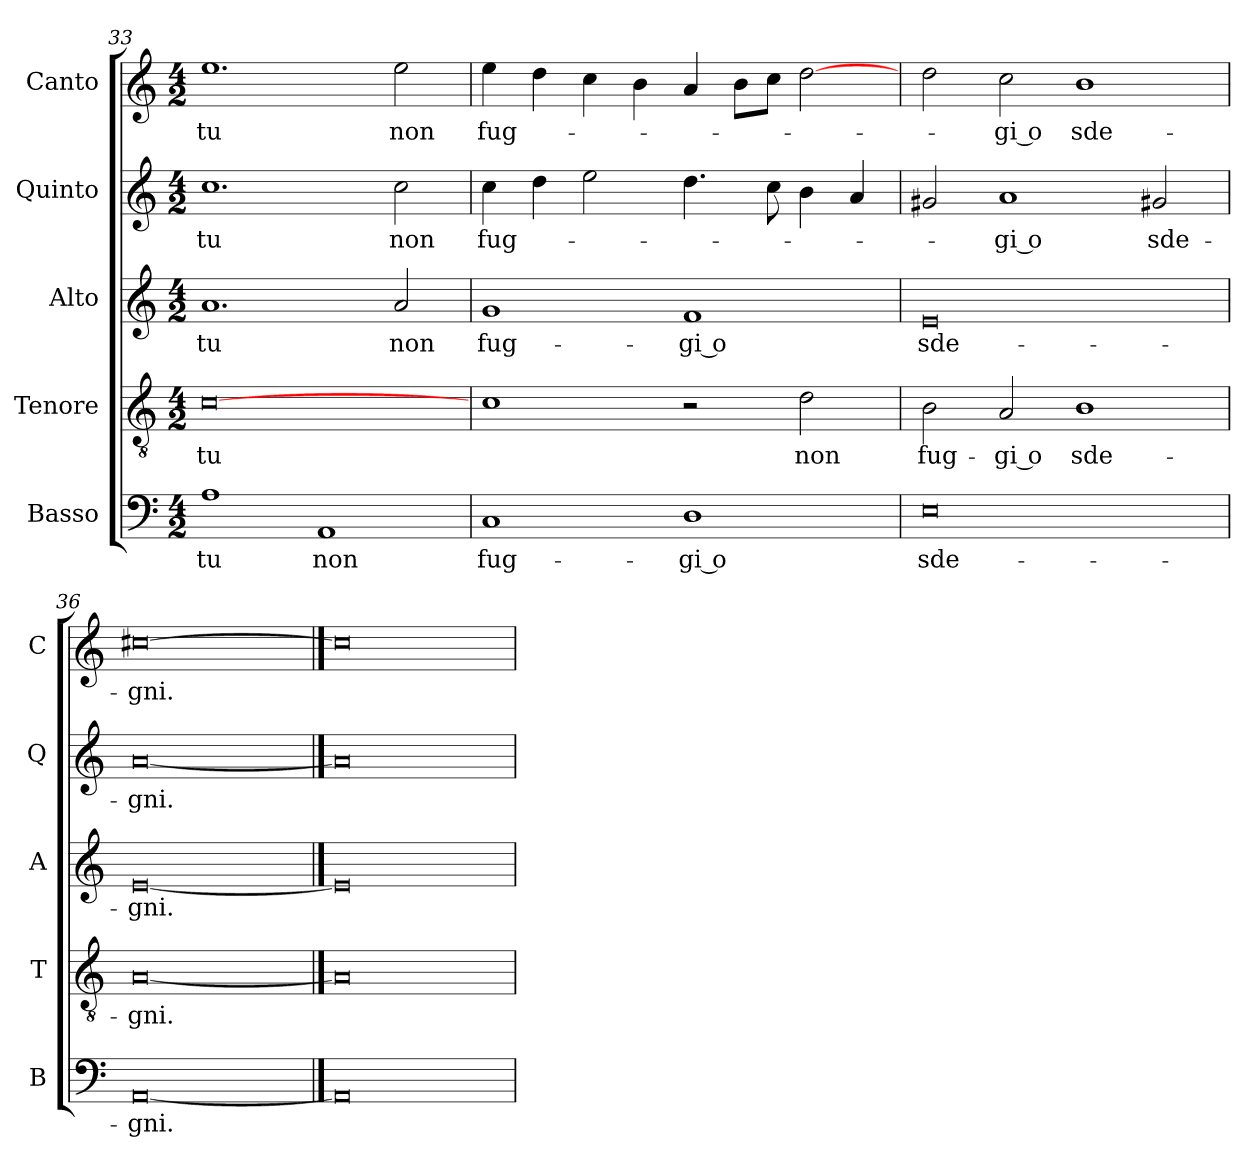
**kern	**text	**kern	**text	**kern	**text	**kern	**text	**kern	**text
*part5	*part5	*part4	*part4	*part3	*part3	*part2	*part2	*part1	*part1
*staff5	*staff5	*staff4	*staff4	*staff3	*staff3	*staff2	*staff2	*staff1	*staff1
*I"Basso	*	*I"Tenore	*	*I"Alto	*	*I"Quinto	*	*I"Canto	*
*I'B	*	*I'T	*	*I'A	*	*I'Q	*	*I'C	*
*clefF4	*	*clefGv2	*	*clefG2	*	*clefG2	*	*clefG2	*
*k[]	*	*k[]	*	*k[]	*	*k[]	*	*k[]	*
*C:	*	*C:	*	*C:	*	*C:	*	*C:	*
*M4/2	*	*M4/2	*	*M4/2	*	*M4/2	*	*M4/2	*
=33	=33	=33	=33	=33	=33	=33	=33	=33	=33
1A	tu	[0c	tu	1.a	tu	1.cc	tu	1.ee	tu
1AA	non	.	.	.	.	.	.	.	.
.	.	.	.	2a	non	2cc	non	2ee	non
=34	=34	=34	=34	=34	=34	=34	=34	=34	=34
1C	fug-	1c	.	1g	fug-	4cc	fug-	4ee	fug-
.	.	.	.	.	.	4dd	.	4dd	.
.	.	.	.	.	.	2ee	.	4cc	.
.	.	.	.	.	.	.	.	4b	.
1D	-gi o	2r	.	1f	-gi o	4.dd	.	4a	.
.	.	.	.	.	.	.	.	8bL	.
.	.	.	.	.	.	8cc	.	8ccJ	.
.	.	2d	non	.	.	4b	.	[2dd	.
.	.	.	.	.	.	4a	.	.	.
=35	=35	=35	=35	=35	=35	=35	=35	=35	=35
0E	sde-	2B	fug-	0e	sde-	2g#X	.	2dd	.
.	.	2A	-gi o	.	.	1a	-gi o	2cc	-gi o
.	.	1B	sde-	.	.	.	.	1b	sde-
.	.	.	.	.	.	2g#X	sde-	.	.
=36	=36	=36	=36	=36	=36	=36	=36	=36	=36
[0AA	-gni.	[0A	-gni.	[0e	-gni.	[0a	-gni.	[0cc#X	-gni.
==37	==37	==37	==37	==37	==37	==37	==37	==37	==37
0AA]	.	0A]	.	0e]	.	0a]	.	0cc#]	.
=	=	=	=	=	=	=	=	=	=
*-	*-	*-	*-	*-	*-	*-	*-	*-	*-
